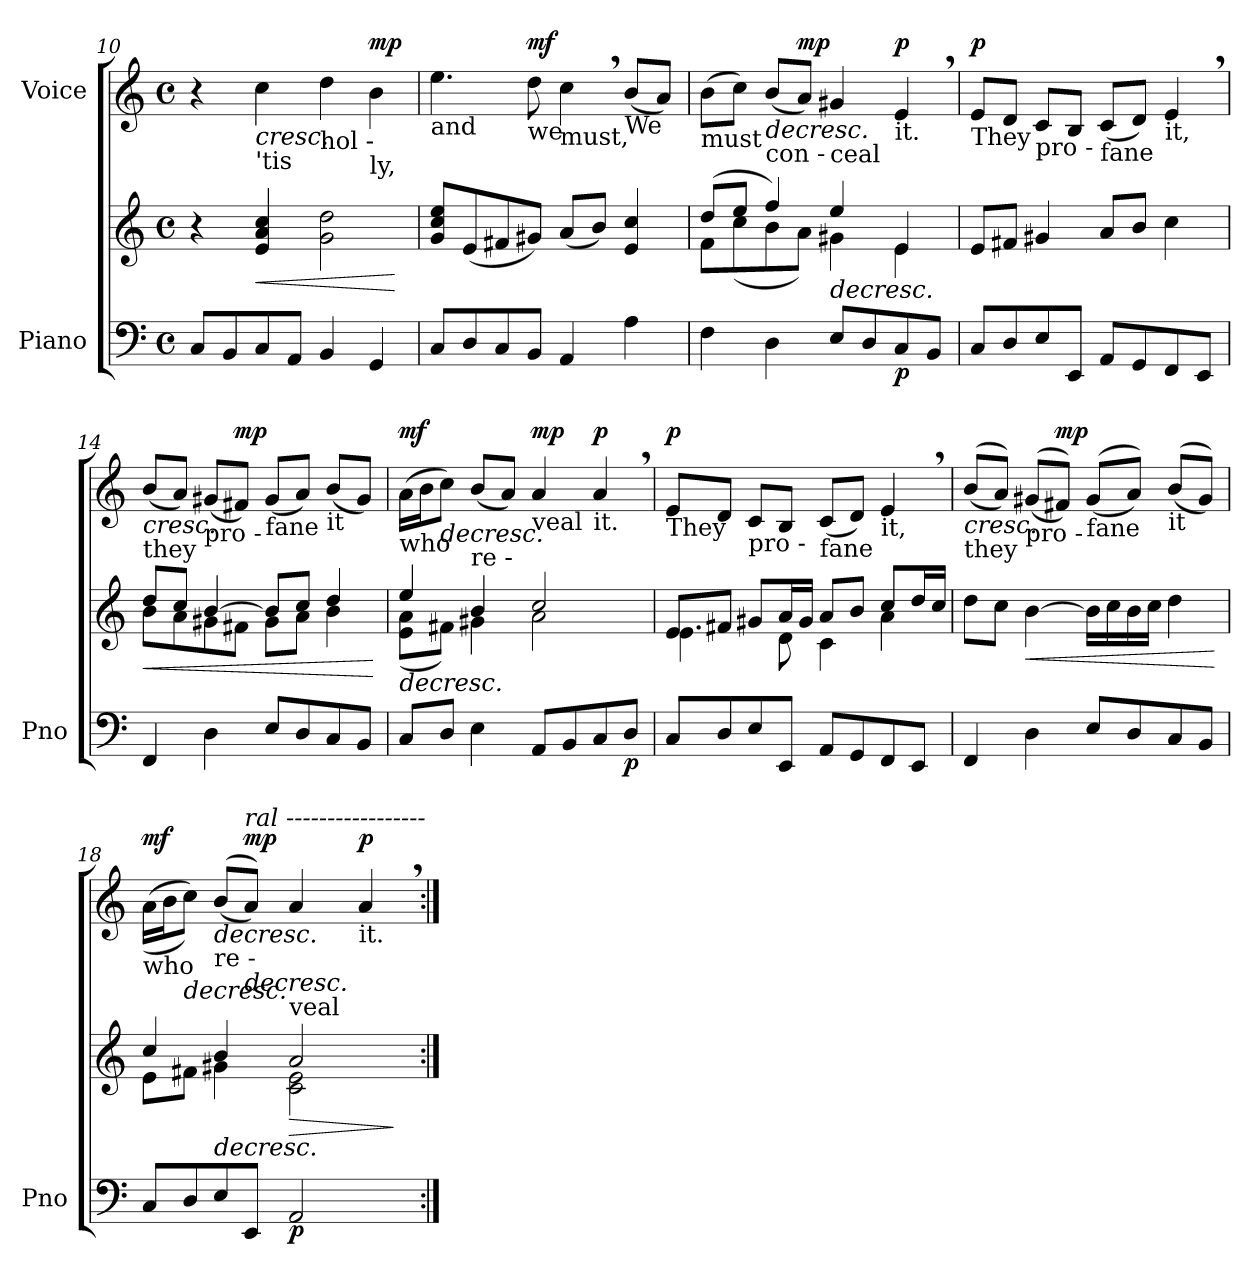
**kern	**kern	**dynam	**kern	**dynam
*part2	*part2	*part2	*part1	*part1
*staff3	*staff2	*staff2/3	*staff1	*staff1
*I"Piano	*	*	*I"Voice	*
*I'Pno	*	*	*	*
*clefF4	*clefG2	*	*clefG2	*
*k[]	*k[]	*	*k[]	*
*M4/4	*M4/4	*	*M4/4	*
*met(c)	*met(c)	*	*met(c)	*
=10	=10	=10	=10	=10
8C/L	4r	.	4r	.
8BB/	.	.	.	.
!	!	!	!LO:TX:b:t='tis	!
!	!	!LO:HP:b	!	!LO:HP:b
8C/	4e/ 4a/ 4cc/	<	4cc\	<
8AA/J	.	.	.	.
!	!	!	!LO:TX:b:t=hol  -	!
4BB/	2g\ 2dd\	.	4dd\	.
!	!	!	!LO:TX:b:t=ly,	!
!	!	!	!	!LO:DY:a
4GG/	.	.	4b\	mp
.	.	[	.	[
=11	=11	=11	=11	=11
!	!	!	!LO:TX:b:t=and	!
8C/L	8g/ 8cc/ 8ee/L	.	4.ee\	.
8D/	(8e/	.	.	.
8C/	8f#X/	.	.	.
!	!	!	!LO:TX:b:t=we	!
!	!	!	!	!LO:DY:a
8BB/J	8g#X/J)	.	8dd\	mf
!	!	!	!LO:TX:b:t=must,	!
4AA/	(8a/L	.	4cc,\	.
.	8b/J)	.	.	.
!	!	!	!LO:TX:b:t=We	!
4A\	4e/ 4cc/	.	(8b/L	.
.	.	.	8a/J)	.
=12	=12	=12	=12	=12
*	*^	*	*	*
!	!	!	!	!LO:TX:b:t=must	!
4F\	(8dd/L	8f\L	.	(8b\L	.
.	8ee/J	(8cc\	.	8cc\J)	.
!	!	!	!	!LO:TX:b:t=con -	!
!	!	!	!	!	!LO:HP:b
4D\	4ff/)	8b\	.	(8b/L	>
!	!	!	!	!	!LO:DY:a
.	.	8a\J)	.	8a/J)	mp
!	!	!	!	!LO:TX:b:t=ceal	!
!	!	!	!LO:HP:b	!	!
8E/L	4ee/	4g#X\	>	4g#X/	.
8D/	.	.	.	.	.
!	!	!	!	!LO:TX:b:t=it.	!
!	!	!	!LO:DY:b=2	!	!LO:DY:a
8C/	4e/	4e\	p	4e,/	p
8BB/J	.	.	.	.	.
*	*v	*v	*	*	*
.	.	]	.	]
!!LO:PB:g=z
=13	=13	=13	=13	=13
!	!	!	!LO:TX:b:t=They	!
!	!	!	!	!LO:DY:a
8C/L	8e/L	.	8e/L	p
8D/	8f#X/J	.	8d/J	.
!	!	!	!LO:TX:b:t=pro   -	!
8E/	4g#X/	.	8c/L	.
8EE/J	.	.	8B/J	.
!	!	!	!LO:TX:b:t=fane	!
8AA/L	8a/L	.	(8c/L	.
8GG/	8b/J	.	8d/J)	.
!	!	!	!LO:TX:b:t=it,	!
8FF/	4cc\	.	4e,/	.
8EE/J	.	.	.	.
=14	=14	=14	=14	=14
!	!	!	!LO:TX:b:t=they	!
!	!	!LO:HP:b	!	!LO:HP:b
*	*^	*	*	*
4FF/	8dd/L	8b\L	<	(8b/L	<
.	8cc/J	8a\	.	8a/J)	.
!	!	!	!	!LO:TX:b:t=pro  -	!
4D\	[4b/	8g#X\	.	(8g#X/L	.
!	!	!	!	!	!LO:DY:a
.	.	8f#X\J	.	8f#X/J)	mp
!	!	!	!	!LO:TX:b:t=fane	!
8E/L	8b/L]	8g#\L	.	(8g#/L	.
8D/	8cc/J	8a\J	.	8a/J)	.
!	!	!	!	!LO:TX:b:t=it	!
8C/	4dd/	4b\	.	(8b/L	.
8BB/J	.	.	.	8g#/J)	.
*	*v	*v	*	*	*
.	.	[	.	[
=15	=15	=15	=15	=15
!	!	!	!LO:TX:b:t=who	!
!	!	!LO:HP:b	!	!LO:DY:a
*	*^	*	*	*
8C/L	4ee/	(>8e\ 8a\L	>	(16a\LL	mf
.	.	.	.	16b\J	.
!	!	!	!	!	!LO:HP:b
8D/J	.	8f#X\J)	.	8cc\J)	>
!	!	!	!	!LO:TX:b:t=re  -	!
4E\	4b/	4g#X\	.	(8b/L	.
.	.	.	.	8a/J)	.
!	!	!	!	!LO:TX:b:t=veal	!
!	!	!	!	!	!LO:DY:a
8AA/L	2cc/	2a\	.	4a/	mp
8BB/	.	.	.	.	.
!	!	!	!	!LO:TX:b:t=it.	!
!	!	!	!	!	!LO:DY:a
8C/	.	.	.	4a,/	p
!	!	!	!LO:DY:b=2	!	!
8D/J	.	.	p	.	.
*	*v	*v	*	*	*
.	.	]	.	]
!!LO:LB:g=z
=16	=16	=16	=16	=16
*	*^	*	*	*
!	!	!	!	!LO:TX:b:t=They	!
!	!	!	!	!	!LO:DY:a
8C/L	8e/L	4.e\	.	8e/L	p
8D/	8f#X/J	.	.	8d/J	.
!	!	!	!	!LO:TX:b:t=pro   -	!
8E/	8g#X/L	.	.	8c/L	.
8EE/J	16a/L	8d\	.	8B/J	.
.	16g#/JJ	.	.	.	.
!	!	!	!	!LO:TX:b:t=fane	!
8AA/L	8a/L	4c\	.	(8c/L	.
8GG/	8b/J	.	.	8d/J)	.
!	!	!	!	!LO:TX:b:t=it,	!
8FF/	8cc/L	4a\	.	4e,/	.
8EE/J	16dd/L	.	.	.	.
.	16cc/JJ	.	.	.	.
*	*v	*v	*	*	*
=17	=17	=17	=17	=17
!	!	!	!LO:TX:b:t=they	!
!	!	!	!	!LO:HP:b
4FF/	8dd\L	.	((8b/L	<
.	8cc\J	.	8a/J))	.
!	!	!	!LO:TX:b:t=pro   -	!
!	!	!LO:HP:b	!	!
4D\	[4b\	<	((8g#X/L	.
!	!	!	!	!LO:DY:a
.	.	.	8f#X/J))	mp
!	!	!	!LO:TX:b:t=fane	!
8E/L	16b\LL]	.	((8g#/L	.
.	16cc\	.	.	.
8D/	16b\	.	8a/J))	.
.	16cc\JJ	.	.	.
!	!	!	!LO:TX:b:t=it	!
8C/	4dd\	.	((8b/L	.
8BB/J	.	.	8g#/J))	.
.	.	[	.	[
=18	=18	=18	=18	=18
*	*^	*	*	*
!	!	!	!	!LO:TX:b:t=who	!
!	!	!	!	!	!LO:DY:a
8C/L	4cc/	8e\L	.	((16a\LL	mf
.	.	.	.	16b\J	.
!	!	!	!	!	!LO:HP:b
8D/	.	8f#X\J	.	8cc\J))	>
!	!	!	!	!LO:TX:b:t=re   -	!
!	!	!	!LO:HP:b	!	!LO:HP:b
8E/	4b/	4g#X\	>	((8b/L	>
!	!	!	!	!LO:TX:a:i:t=ral -----------------	!
!	!	!	!	!	!LO:HP:b
!	!	!	!	!	!LO:DY:n=1:a
8EE/J	.	.	.	8a/J))	> mp
!	!	!	!	!LO:TX:b:t=veal	!
!	!	!	!LO:HP:b	!	!
!	!	!	!LO:DY:n=1:b=2	!	!
2AA/	2a/	2c\ 2e\	> p	4a/	.
!	!	!	!	!LO:TX:b:t=it.	!
!	!	!	!	!	!LO:DY:n=2:a
.	.	.	.	4a,/	p
*	*v	*v	*	*	*
.	.	] ]	.	] ] ]
=:|!	=:|!	=:|!	=:|!	=:|!
*-	*-	*-	*-	*-
